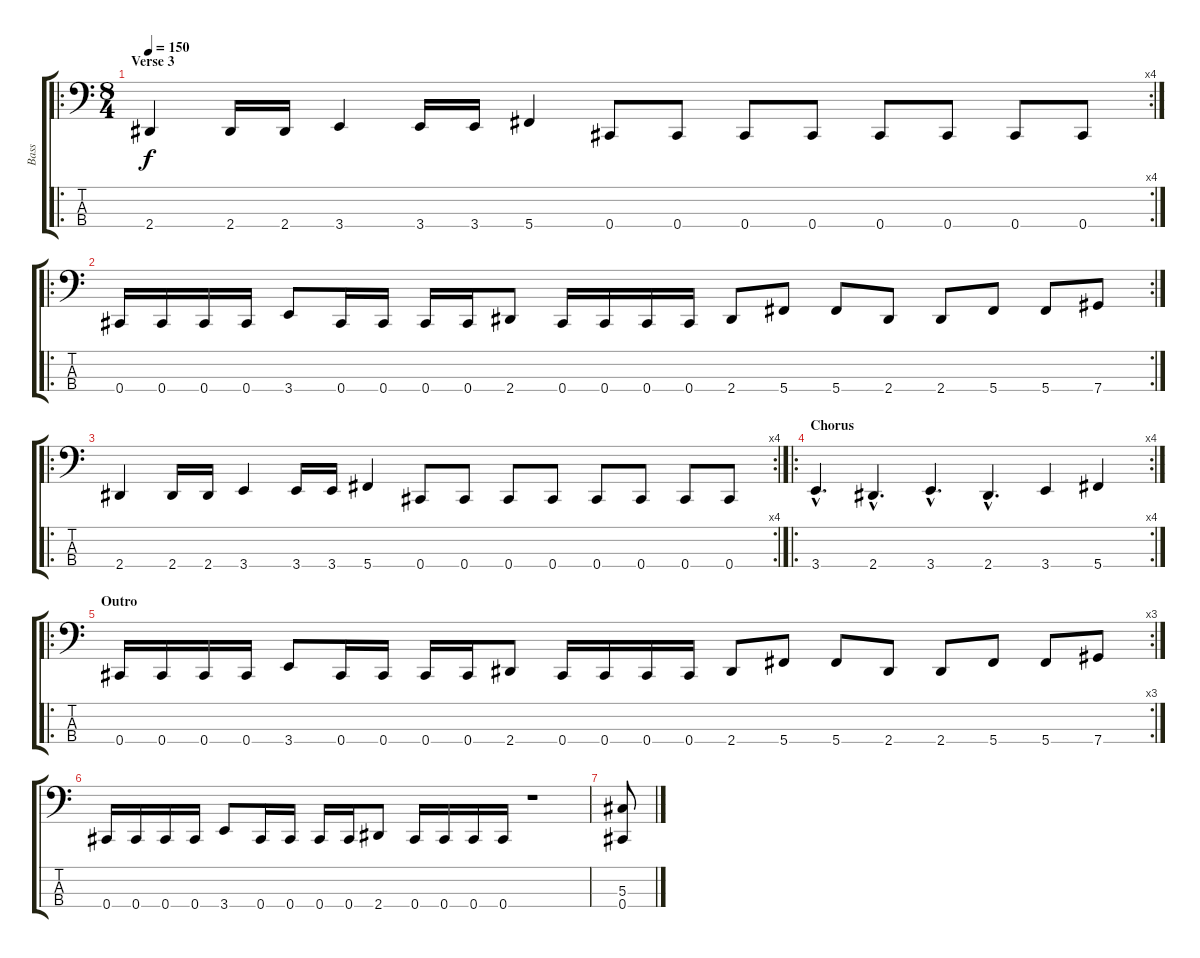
\track ("Bass" "Bass") {instrument electricbasspick}
\staff {score tabs}
\tuning (Gb2 Db2 Ab1 Db1) {hide}
\ro
\rc 4
\ts (8 4)
\section ("" "Verse 3")
\tempo 150
\clef f4
\ks c
2.4.4{dy f} 2.4.16 2.4.16 3.4.4 3.4.16 3.4.16 5.4.4 0.4.8 0.4.8 0.4.8 0.4.8 0.4.8 0.4.8 0.4.8 0.4.8 |
\ro
\rc 2
0.4.16 0.4.16 0.4.16 0.4.16 3.4.8 0.4.16 0.4.16 0.4.16 0.4.16 2.4.8 0.4.16 0.4.16 0.4.16 0.4.16 2.4.8 5.4.8 5.4.8 2.4.8 2.4.8 5.4.8 5.4.8 7.4.8 |
\ro
\rc 4
2.4.4 2.4.16 2.4.16 3.4.4 3.4.16 3.4.16 5.4.4 0.4.8 0.4.8 0.4.8 0.4.8 0.4.8 0.4.8 0.4.8 0.4.8 |
\ro
\rc 4
\section ("" "Chorus")
3.4{hac}.4{d} 2.4{hac}.4{d} 3.4{hac}.4{d} 2.4{hac}.4{d} 3.4.4 5.4.4 |
\ro
\rc 3
\section ("" "Outro")
0.4.16 0.4.16 0.4.16 0.4.16 3.4.8 0.4.16 0.4.16 0.4.16 0.4.16 2.4.8 0.4.16 0.4.16 0.4.16 0.4.16 2.4.8 5.4.8 5.4.8 2.4.8 2.4.8 5.4.8 5.4.8 7.4.8 |
0.4.16 0.4.16 0.4.16 0.4.16 3.4.8 0.4.16 0.4.16 0.4.16 0.4.16 2.4.8 0.4.16 0.4.16 0.4.16 0.4.16 r.1 |
(5.3 0.4).8
